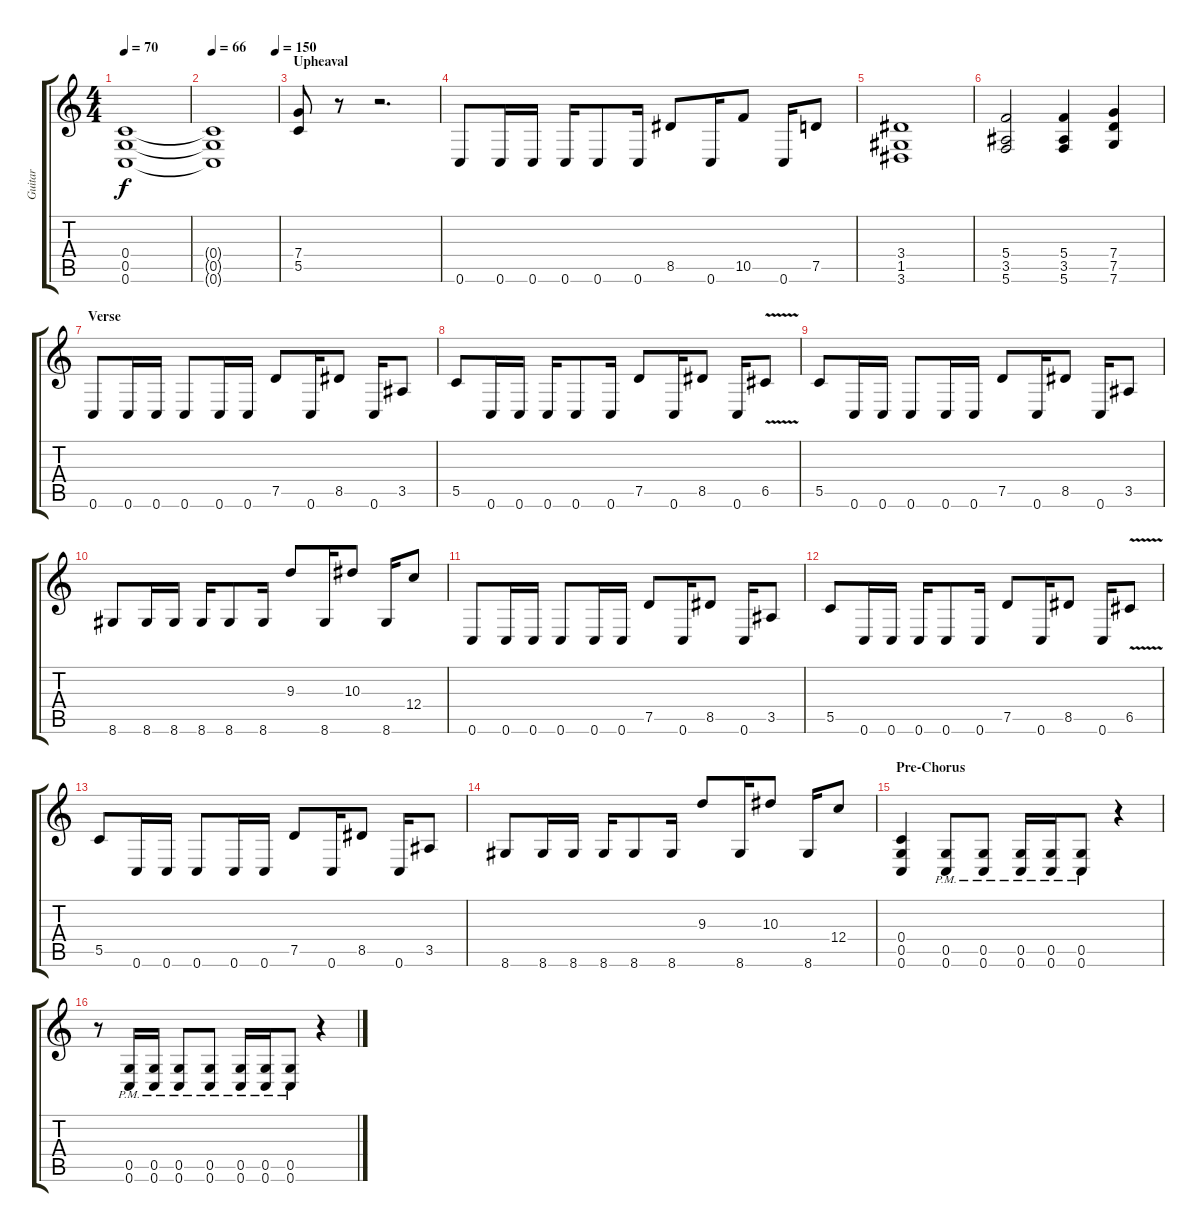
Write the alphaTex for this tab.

\track ("Guitar" "Guitar") {instrument overdrivenguitar}
\staff {score tabs}
\tuning (D4 A3 F3 C3 G2 C2) {hide}
\ts (4 4)
\tempo 70
\clef g2
\ks c
(0.4{t} 0.5{t} 0.6{t}).1{dy f} |
\tempo 66
\tempo (150 0.96875)
(0.4{t} 0.5{t} 0.6{t}).1 |
\section ("" "Upheaval")
(7.4 5.5).8 r.8 r.2{d} |
0.6.8 0.6.16 0.6.16 0.6.16 0.6.8 0.6.16 8.5.8 0.6.16 10.5.8 0.6.16 7.5.8 |
(3.4 1.5 3.6).1 |
(5.4 3.5 5.6).2 (5.4 3.5 5.6).4 (7.4 7.5 7.6).4 |
\section ("" "Verse")
0.6.8 0.6.16 0.6.16 0.6.8 0.6.16 0.6.16 7.5.8 0.6.16 8.5.8 0.6.16 3.5.8 |
5.5.8 0.6.16 0.6.16 0.6.16 0.6.8 0.6.16 7.5.8 0.6.16 8.5.8 0.6.16 6.5{v}.8 |
5.5.8 0.6.16 0.6.16 0.6.8 0.6.16 0.6.16 7.5.8 0.6.16 8.5.8 0.6.16 3.5.8 |
8.6.8 8.6.16 8.6.16 8.6.16 8.6.8 8.6.16 9.3.8 8.6.16 10.3.8 8.6.16 12.4.8 |
0.6.8 0.6.16 0.6.16 0.6.8 0.6.16 0.6.16 7.5.8 0.6.16 8.5.8 0.6.16 3.5.8 |
5.5.8 0.6.16 0.6.16 0.6.16 0.6.8 0.6.16 7.5.8 0.6.16 8.5.8 0.6.16 6.5{v}.8 |
5.5.8 0.6.16 0.6.16 0.6.8 0.6.16 0.6.16 7.5.8 0.6.16 8.5.8 0.6.16 3.5.8 |
8.6.8 8.6.16 8.6.16 8.6.16 8.6.8 8.6.16 9.3.8 8.6.16 10.3.8 8.6.16 12.4.8 |
\section ("" "Pre-Chorus")
(0.4 0.5 0.6).4 (0.5{pm} 0.6{pm}).8 (0.5{pm} 0.6{pm}).8 (0.5{pm} 0.6{pm}).16 (0.5{pm} 0.6{pm}).16 (0.5{pm} 0.6{pm}).8 r.4 |
r.8 (0.5{pm} 0.6{pm}).16 (0.5{pm} 0.6{pm}).16 (0.5{pm} 0.6{pm}).8 (0.5{pm} 0.6{pm}).8 (0.5{pm} 0.6{pm}).16 (0.5{pm} 0.6{pm}).16 (0.5{pm} 0.6{pm}).8 r.4
